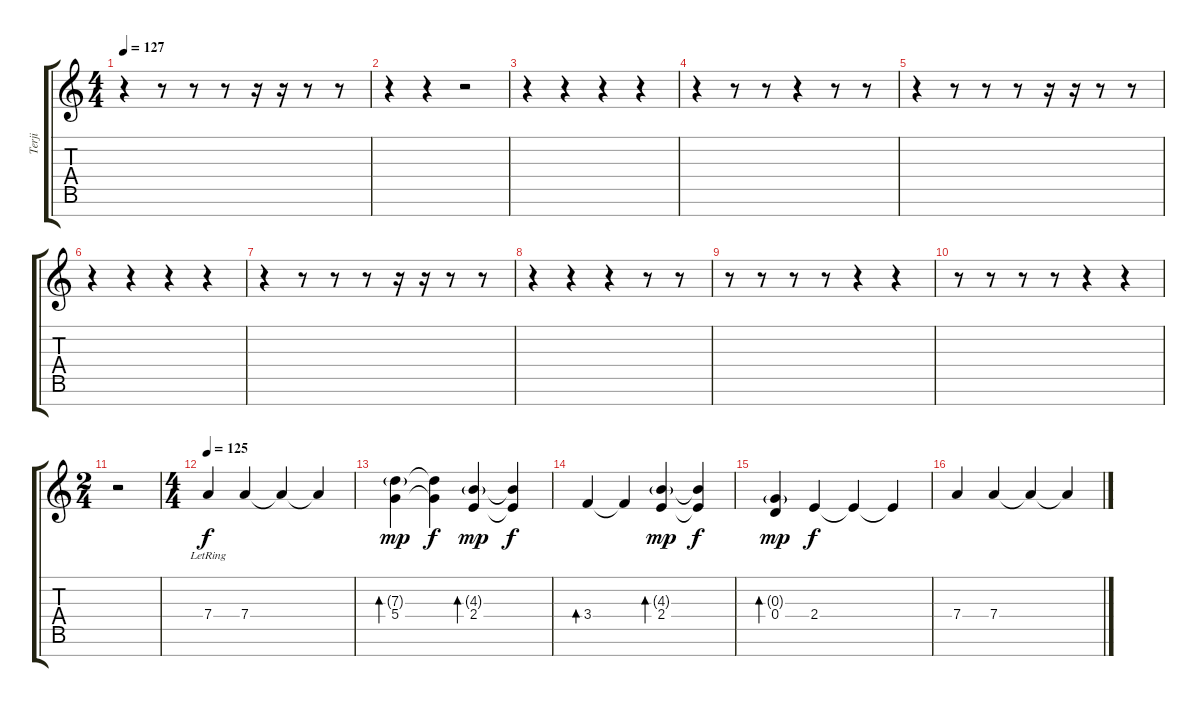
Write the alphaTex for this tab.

\track ("Terji" "Terji") {instrument distortionguitar}
\staff {score tabs}
\tuning (E4 B3 G3 D3 A2 E2 B1) {hide}
\ts (4 4)
\tempo 127
\clef g2
\ks c
r.4{dy f} r.8 r.8 r.8 r.16 r.16 r.8 r.8 |
r.4 r.4 r.2 |
r.4{volume 16 instrument distortionguitar} r.4 r.4 r.4 |
r.4 r.8 r.8 r.4 r.8 r.8 |
r.4 r.8 r.8 r.8 r.16 r.16 r.8 r.8 |
r.4 r.4 r.4 r.4 |
r.4 r.8 r.8 r.8 r.16 r.16 r.8 r.8 |
r.4 r.4 r.4 r.8 r.8 |
r.8 r.8 r.8 r.8 r.4 r.4 |
r.8 r.8 r.8 r.8 r.4 r.4 |
\ts (2 4)
r.2 |
\ts (4 4)
\tempo 125
7.4{lr}.4{instrument electricguitarjazz} 7.4.4 7.4{t}.4 7.4{t}.4 |
(7.3{g} 5.4).4{bd 480 dy mp} (7.3{t} 5.4{t}).4{dy f} (4.3{g} 2.4).4{bd 480 dy mp} (4.3{t} 2.4{t}).4{dy f} |
3.4.4{bd 480} 3.4{t}.4 (4.3{g} 2.4).4{bd 480 dy mp} (4.3{t} 2.4{t}).4{dy f} |
(0.3{g} 0.4).4{bd 480 dy mp} 2.4.4{dy f} 2.4{t}.4 2.4{t}.4 |
7.4.4 7.4.4 7.4{t}.4 7.4{t}.4
